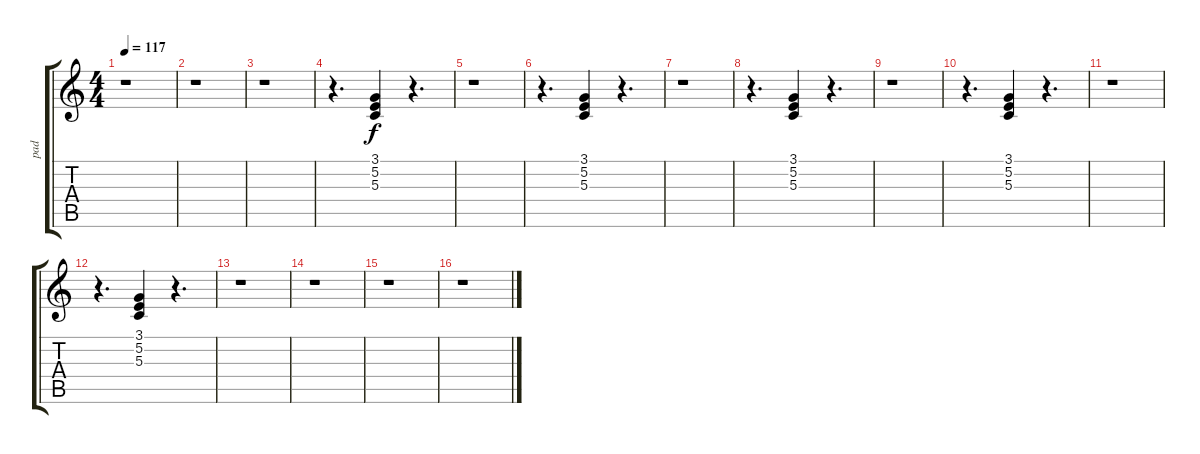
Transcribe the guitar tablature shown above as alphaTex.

\track ("pad" "pad") {instrument pad1newage}
\staff {score tabs}
\tuning (E4 B3 G3 D3 A2 E2) {hide}
\ts (4 4)
\tempo 117
\clef g2
\ks c
r.1{dy f} |
r.1 |
r.1 |
r.4{d} (3.1 5.2 5.3).4 r.4{d} |
r.1 |
r.4{d} (3.1 5.2 5.3).4 r.4{d} |
r.1 |
r.4{d} (3.1 5.2 5.3).4 r.4{d} |
r.1 |
r.4{d} (3.1 5.2 5.3).4 r.4{d} |
r.1 |
r.4{d} (3.1 5.2 5.3).4 r.4{d} |
r.1 |
r.1 |
r.1 |
r.1
